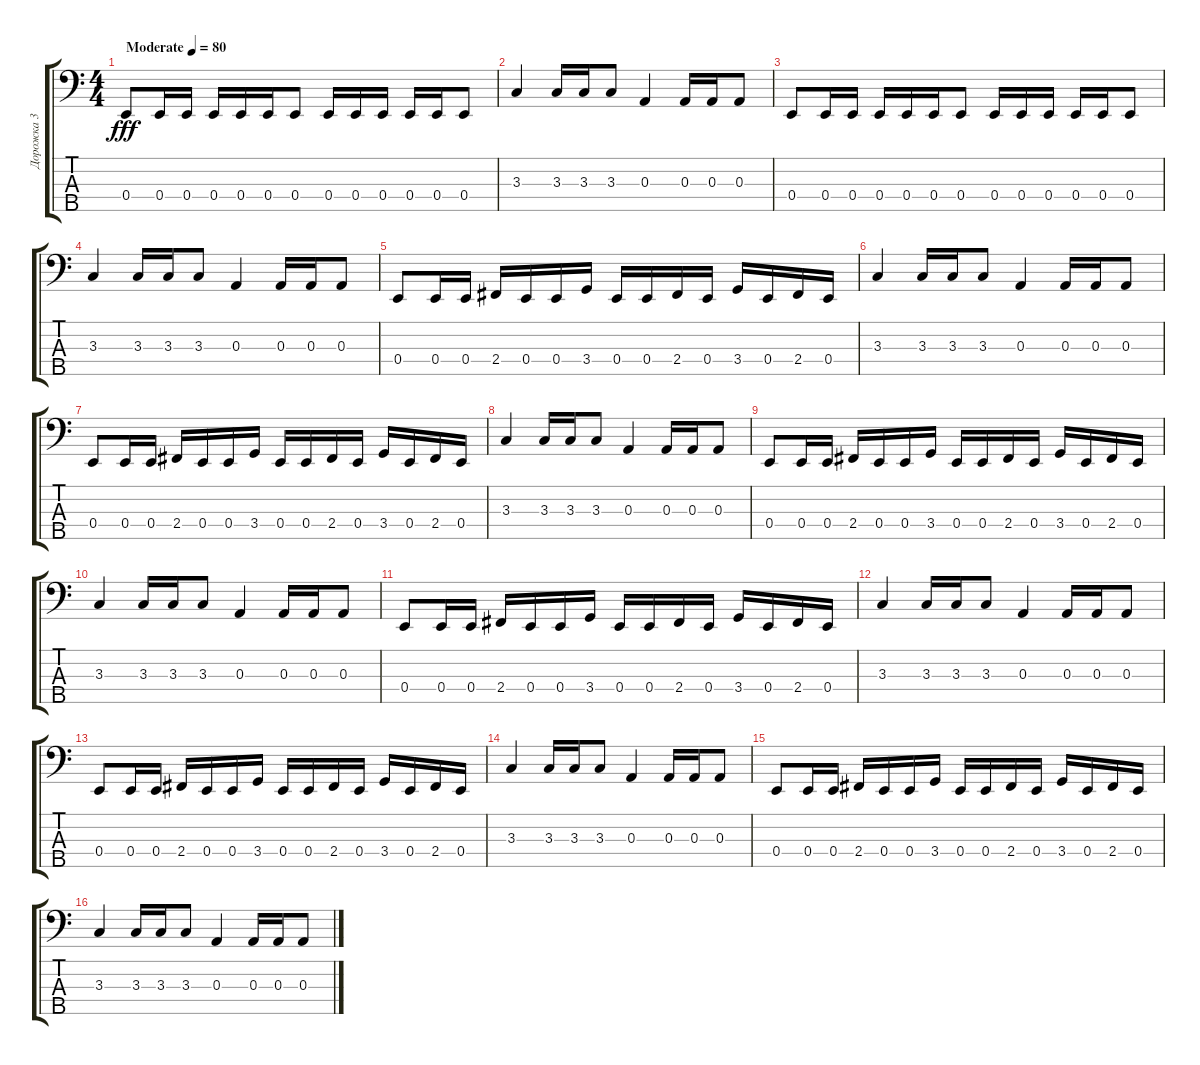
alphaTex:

\track ("Дорожка 3" "Дорожка 3") {instrument electricbasspick}
\staff {score tabs}
\tuning (G2 D2 A1 E1 B0) {hide}
\ts (4 4)
\tempo (80 "Moderate")
\clef f4
\ks c
0.4.8{dy fff instrument electricbasspick} 0.4.16 0.4.16 0.4.16 0.4.16 0.4.16 0.4.8 0.4.16 0.4.16 0.4.16 0.4.16 0.4.16 0.4.8 |
3.3.4 3.3.16 3.3.16 3.3.8 0.3.4 0.3.16 0.3.16 0.3.8 |
0.4.8 0.4.16 0.4.16 0.4.16 0.4.16 0.4.16 0.4.8 0.4.16 0.4.16 0.4.16 0.4.16 0.4.16 0.4.8 |
3.3.4 3.3.16 3.3.16 3.3.8 0.3.4 0.3.16 0.3.16 0.3.8 |
0.4.8 0.4.16 0.4.16 2.4.16 0.4.16 0.4.16 3.4.16 0.4.16 0.4.16 2.4.16 0.4.16 3.4.16 0.4.16 2.4.16 0.4.16 |
3.3.4 3.3.16 3.3.16 3.3.8 0.3.4 0.3.16 0.3.16 0.3.8 |
0.4.8 0.4.16 0.4.16 2.4.16 0.4.16 0.4.16 3.4.16 0.4.16 0.4.16 2.4.16 0.4.16 3.4.16 0.4.16 2.4.16 0.4.16 |
3.3.4 3.3.16 3.3.16 3.3.8 0.3.4 0.3.16 0.3.16 0.3.8 |
0.4.8 0.4.16 0.4.16 2.4.16 0.4.16 0.4.16 3.4.16 0.4.16 0.4.16 2.4.16 0.4.16 3.4.16 0.4.16 2.4.16 0.4.16 |
3.3.4 3.3.16 3.3.16 3.3.8 0.3.4 0.3.16 0.3.16 0.3.8 |
0.4.8 0.4.16 0.4.16 2.4.16 0.4.16 0.4.16 3.4.16 0.4.16 0.4.16 2.4.16 0.4.16 3.4.16 0.4.16 2.4.16 0.4.16 |
3.3.4 3.3.16 3.3.16 3.3.8 0.3.4 0.3.16 0.3.16 0.3.8 |
0.4.8 0.4.16 0.4.16 2.4.16 0.4.16 0.4.16 3.4.16 0.4.16 0.4.16 2.4.16 0.4.16 3.4.16 0.4.16 2.4.16 0.4.16 |
3.3.4 3.3.16 3.3.16 3.3.8 0.3.4 0.3.16 0.3.16 0.3.8 |
0.4.8 0.4.16 0.4.16 2.4.16 0.4.16 0.4.16 3.4.16 0.4.16 0.4.16 2.4.16 0.4.16 3.4.16 0.4.16 2.4.16 0.4.16 |
3.3.4 3.3.16 3.3.16 3.3.8 0.3.4 0.3.16 0.3.16 0.3.8
